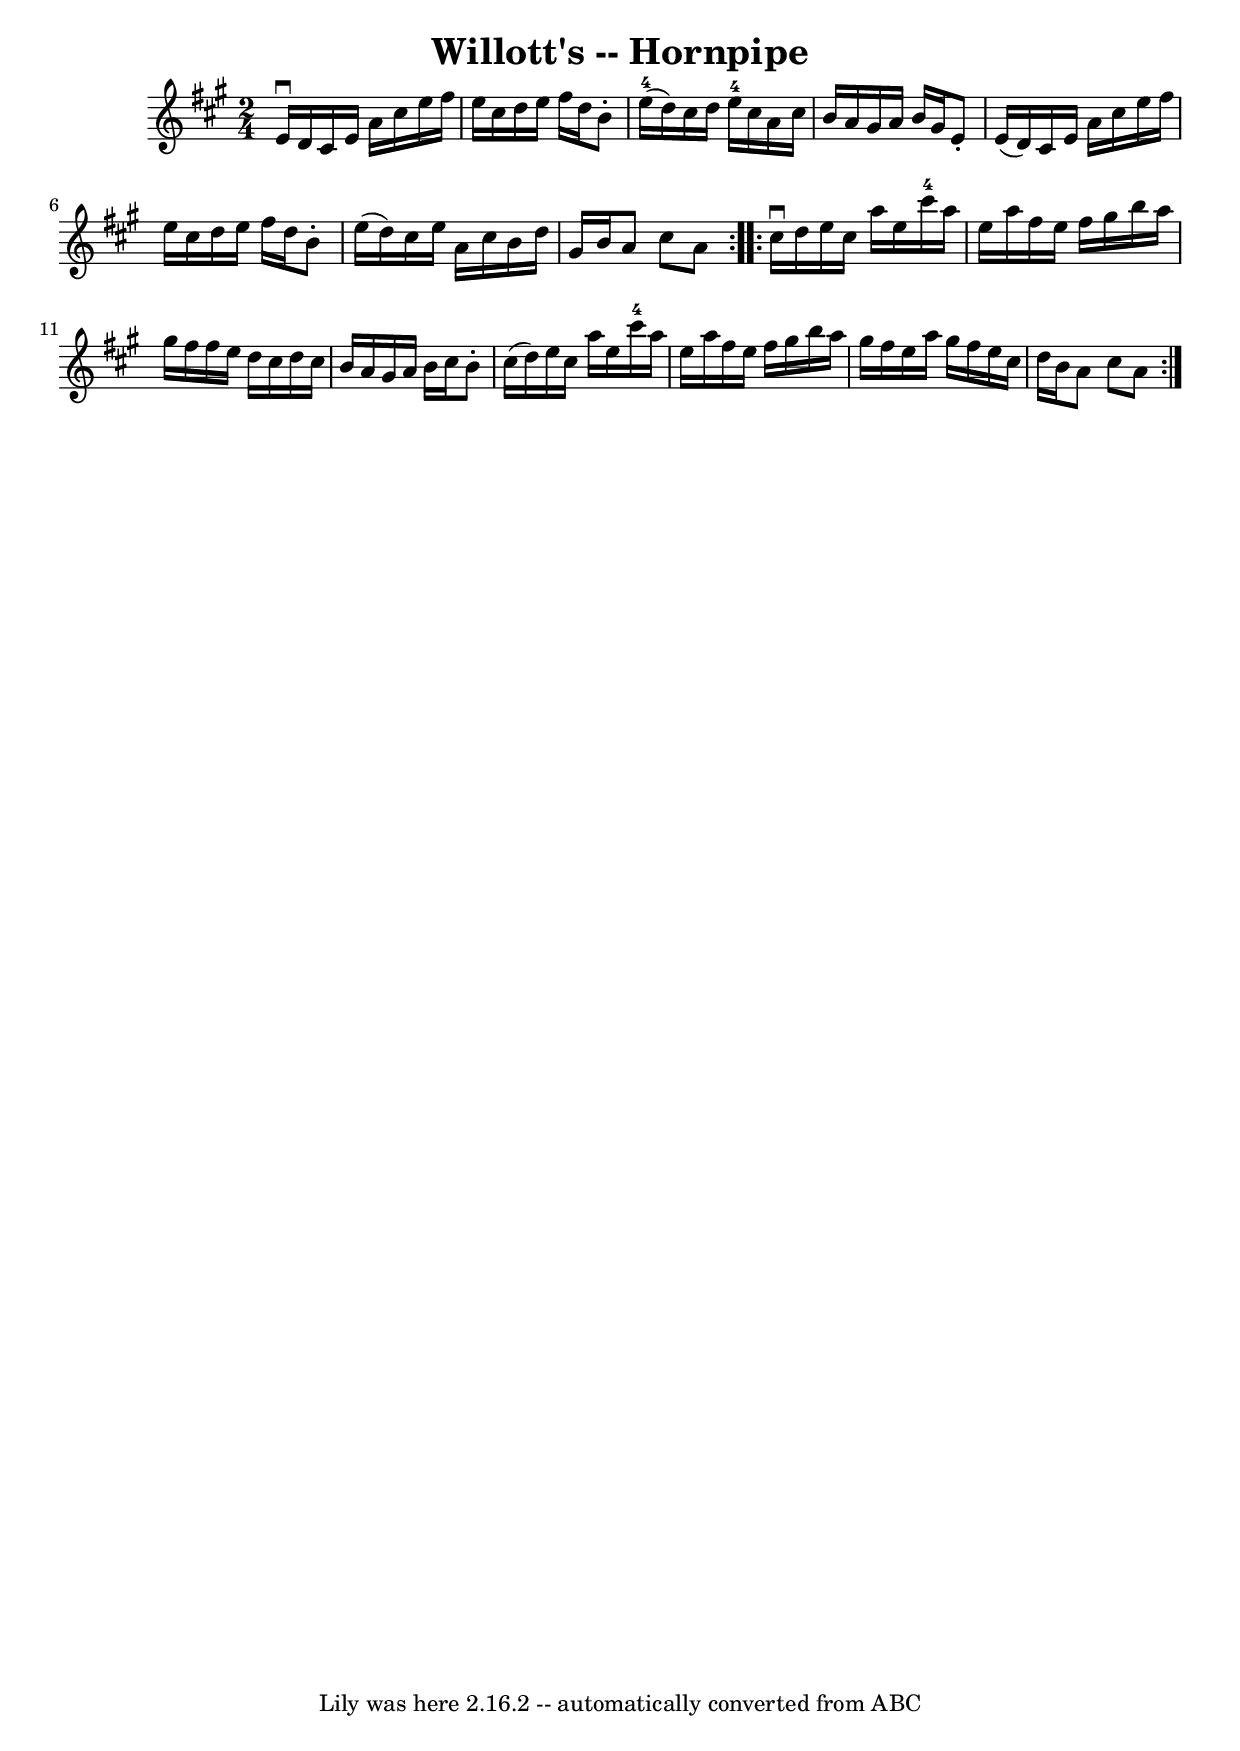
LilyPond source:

\version "2.7.40"
\include "Mammoth.ily"
\header {
	%% book = "Cole's 1000 Fiddle Tunes"
	crossRefNumber = "1"
	footnotes = ""
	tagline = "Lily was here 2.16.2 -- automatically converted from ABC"
	title = "Willott's -- Hornpipe"
}
voicedefault =  {


\repeat volta 2 {
\time 2/4 
\key a \major e'16^\downbow d'16  |
 cis'16 e'16    
a'16 cis''16 e''16 fis''16 e''16 cis''16  |
 d''16    
e''16 fis''16 d''16 b'8 -. e''16-4(d''16) |
   
cis''16 d''16 e''16-4 cis''16 a'16 cis''16 b'16 a'16  
|
 gis'16 a'16 b'16 gis'16 e'8 -. e'16 (d'16) 
|
 cis'16 e'16 a'16 cis''16 e''16 fis''16 e''16    
cis''16  |
 d''16 e''16 fis''16 d''16 b'8 -. e''16 (
d''16) |
 cis''16 e''16 a'16 cis''16 b'16 d''16    
gis'16 b'16  |
 a'8 cis''8 a'8  }     \repeat volta 2 {   
cis''16^\downbow d''16  |
 e''16 cis''16 a''16 e''16      
cis'''16-4 a''16 e''16 a''16  |
 fis''16 e''16 fis''16 
 gis''16 b''16 a''16 gis''16 fis''16  |
 fis''16 e''16 
 d''16 cis''16 d''16 cis''16 b'16 a'16  |
 gis'16    
a'16 b'16 cis''16 b'8 -. cis''16 (d''16) |
 e''16    
cis''16 a''16 e''16 cis'''16-4 a''16 e''16 a''16  
|
 fis''16 e''16 fis''16 gis''16 b''16 a''16 gis''16  
 fis''16  |
 e''16 a''16 gis''16 fis''16 e''16 cis''16  
 d''16 b'16  |
 a'8 cis''8 a'8  }   
}

\score{
    <<

	\context Staff="default"
	{
	    \voicedefault 
	}

    >>
	\layout {
	}
	\midi {}
}
